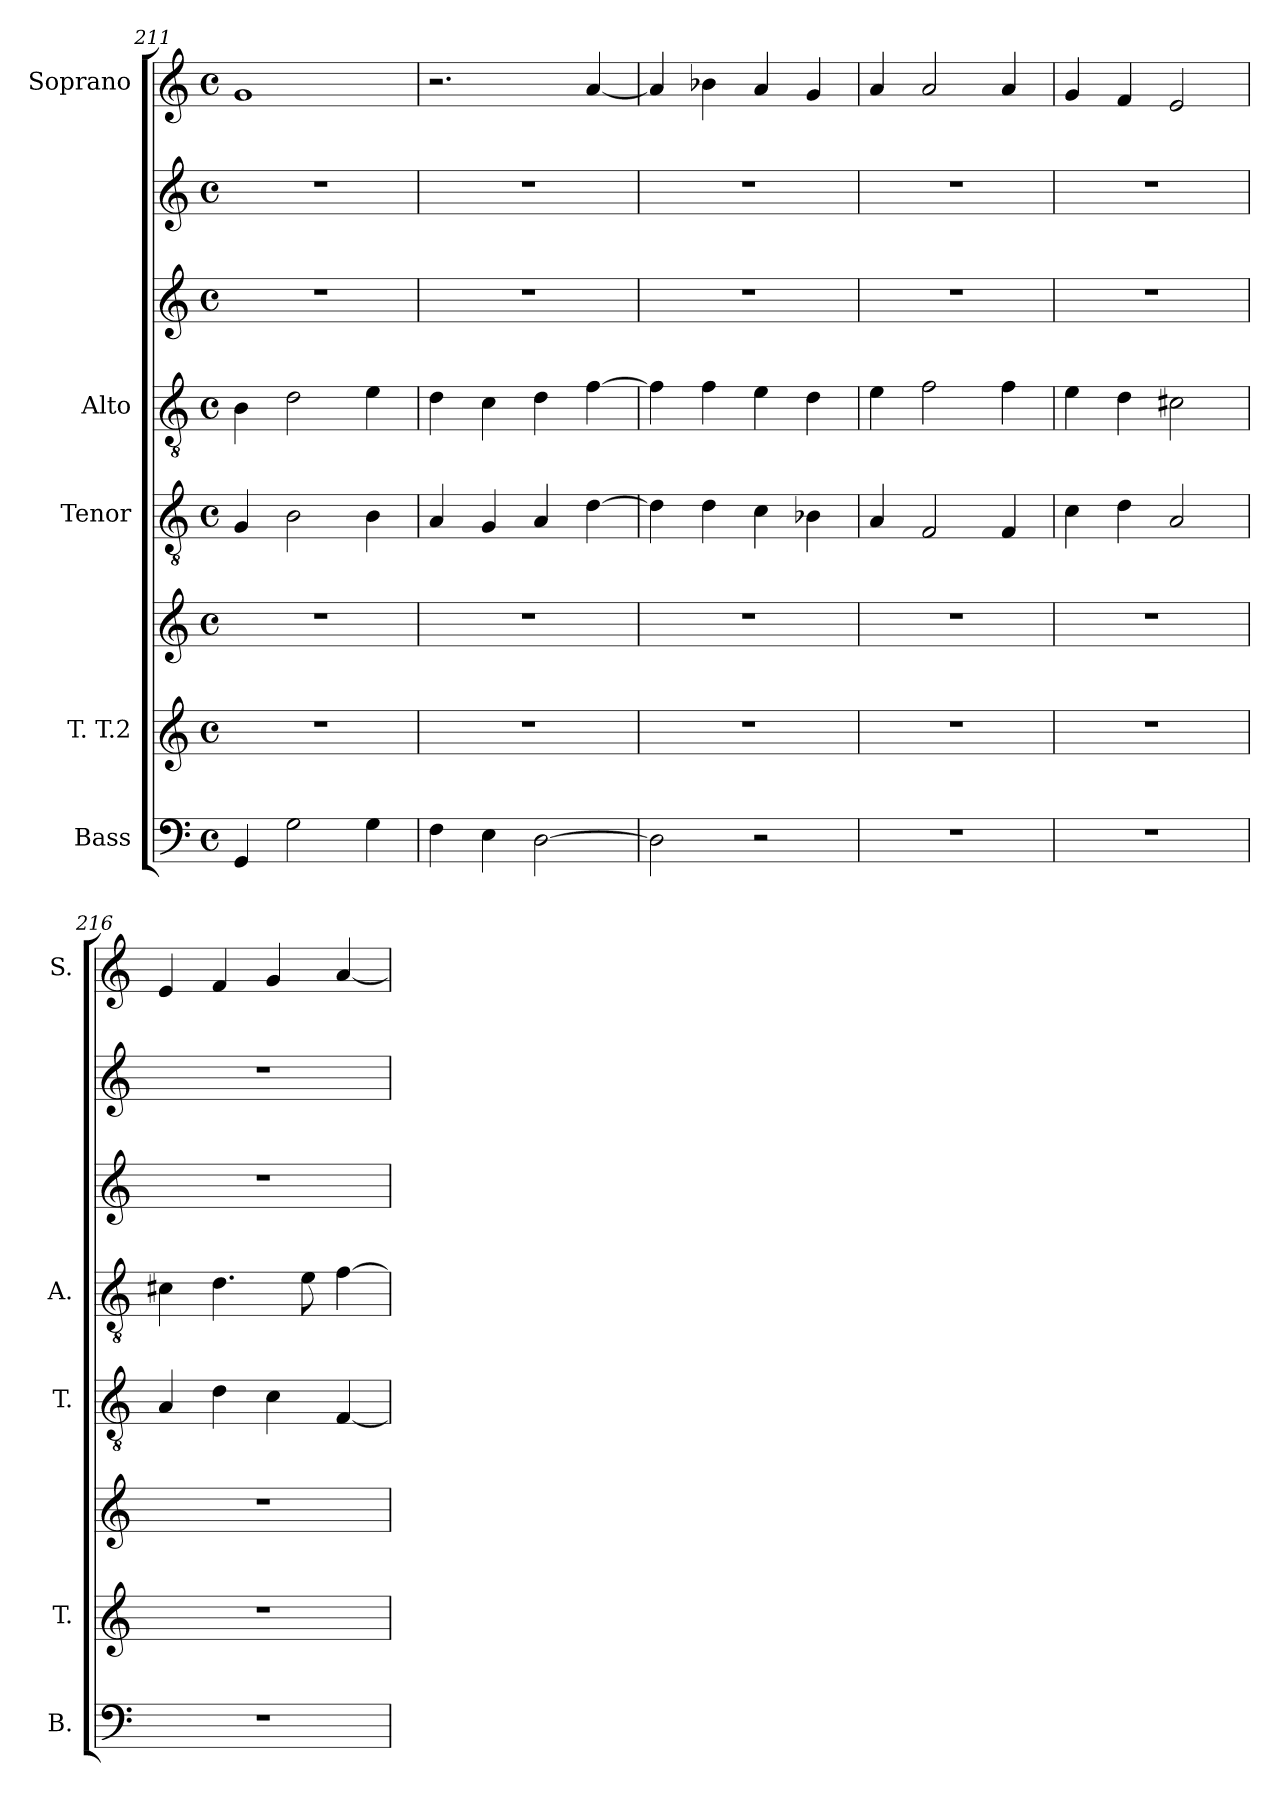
**kern	**kern	**kern	**kern	**kern	**kern	**kern	**kern
*part7	*part6	*part6	*part5	*part4	*part3	*part2	*part1
*staff8	*staff7	*staff6	*staff5	*staff4	*staff3	*staff2	*staff1
*I"Bass	*I"T. T.2	*	*I"Tenor	*I"Alto	*	*	*I"Soprano
*I'B.	*I'T.	*	*I'T.	*I'A.	*	*	*I'S.
*clefF4	*clefG2	*clefG2	*clefGv2	*clefGv2	*clefG2	*clefG2	*clefG2
*k[]	*k[]	*k[]	*k[]	*k[]	*k[]	*k[]	*k[]
*C:	*C:	*C:	*C:	*C:	*C:	*C:	*C:
*M4/4	*M4/4	*M4/4	*M4/4	*M4/4	*M4/4	*M4/4	*M4/4
*met(c)	*met(c)	*met(c)	*met(c)	*met(c)	*met(c)	*met(c)	*met(c)
=211	=211	=211	=211	=211	=211	=211	=211
4GG/	1r	1r	4G/	4B\	1r	1r	1g
2G\	.	.	2B\	2d\	.	.	.
4G\	.	.	4B\	4e\	.	.	.
=212	=212	=212	=212	=212	=212	=212	=212
4F\	1r	1r	4A/	4d\	1r	1r	2.r
4E\	.	.	4G/	4c\	.	.	.
[>2D\	.	.	4A/	4d\	.	.	.
.	.	.	[>4d\	[>4f\	.	.	[>4a/
!!LO:LB:g=z
=213	=213	=213	=213	=213	=213	=213	=213
2D\]	1r	1r	4d\]	4f\]	1r	1r	4a/]
.	.	.	4d\	4f\	.	.	4b-X\
2r	.	.	4c\	4e\	.	.	4a/
.	.	.	4B-X\	4d\	.	.	4g/
=214	=214	=214	=214	=214	=214	=214	=214
1r	1r	1r	4A/	4e\	1r	1r	4a/
.	.	.	2F/	2f\	.	.	2a/
.	.	.	4F/	4f\	.	.	4a/
=215	=215	=215	=215	=215	=215	=215	=215
1r	1r	1r	4c\	4e\	1r	1r	4g/
.	.	.	4d\	4d\	.	.	4f/
.	.	.	2A/	2c#X\	.	.	2e/
=216	=216	=216	=216	=216	=216	=216	=216
1r	1r	1r	4A/	4c#X\	1r	1r	4e/
.	.	.	4d\	4.d\	.	.	4f/
.	.	.	4c\	.	.	.	4g/
.	.	.	.	8e\	.	.	.
.	.	.	[<4F/	[>4f\	.	.	[<4a/
=	=	=	=	=	=	=	=
*-	*-	*-	*-	*-	*-	*-	*-
